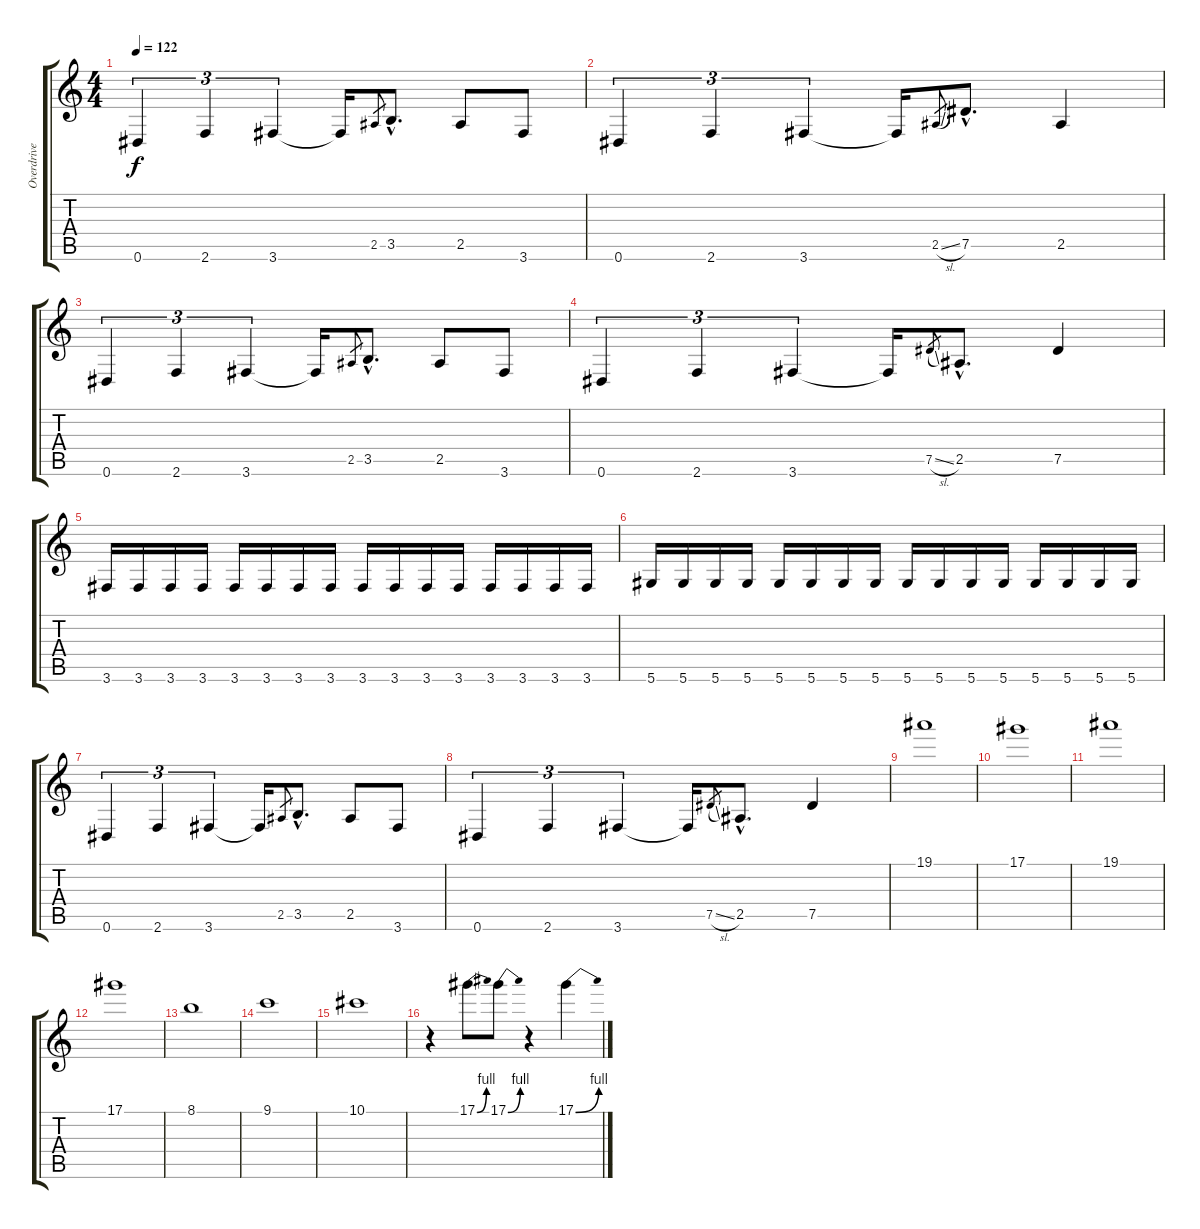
\track ("Overdrive" "Overdrive") {instrument overdrivenguitar}
\staff {score tabs}
\tuning (Eb4 Bb3 Gb3 Db3 Ab2 Eb2) {hide}
\ts (4 4)
\tempo 122
\clef g2
\ks c
0.6.4{tu (3 2) dy f} 2.6.4{tu (3 2)} 3.6.4{tu (3 2)} 3.6{t}.16 2.5.8{gr} 3.5{hac}.8{d} 2.5.8 3.6.8 |
0.6.4{tu (3 2)} 2.6.4{tu (3 2)} 3.6.4{tu (3 2)} 3.6{t}.16 2.5{sl}.8{gr} 7.5{hac}.8{d} 2.5.4 |
0.6.4{tu (3 2)} 2.6.4{tu (3 2)} 3.6.4{tu (3 2)} 3.6{t}.16 2.5.8{gr} 3.5{hac}.8{d} 2.5.8 3.6.8 |
0.6.4{tu (3 2)} 2.6.4{tu (3 2)} 3.6.4{tu (3 2)} 3.6{t}.16 7.5{sl}.8{gr} 2.5{hac}.8{d} 7.5.4 |
3.6.16 3.6.16 3.6.16 3.6.16 3.6.16 3.6.16 3.6.16 3.6.16 3.6.16 3.6.16 3.6.16 3.6.16 3.6.16 3.6.16 3.6.16 3.6.16 |
5.6.16 5.6.16 5.6.16 5.6.16 5.6.16 5.6.16 5.6.16 5.6.16 5.6.16 5.6.16 5.6.16 5.6.16 5.6.16 5.6.16 5.6.16 5.6.16 |
0.6.4{tu (3 2)} 2.6.4{tu (3 2)} 3.6.4{tu (3 2)} 3.6{t}.16 2.5.8{gr} 3.5{hac}.8{d} 2.5.8 3.6.8 |
0.6.4{tu (3 2)} 2.6.4{tu (3 2)} 3.6.4{tu (3 2)} 3.6{t}.16 7.5{sl}.8{gr} 2.5{hac}.8{d} 7.5.4 |
19.1.1 |
17.1.1 |
19.1.1 |
17.1.1 |
8.1.1 |
9.1.1 |
10.1.1 |
r.4{volume 8} 17.1{be (bend 0 0 60 4)}.8 17.1{be (bend 0 0 60 4)}.8 r.4 17.1{be (bend 0 0 60 4)}.4
